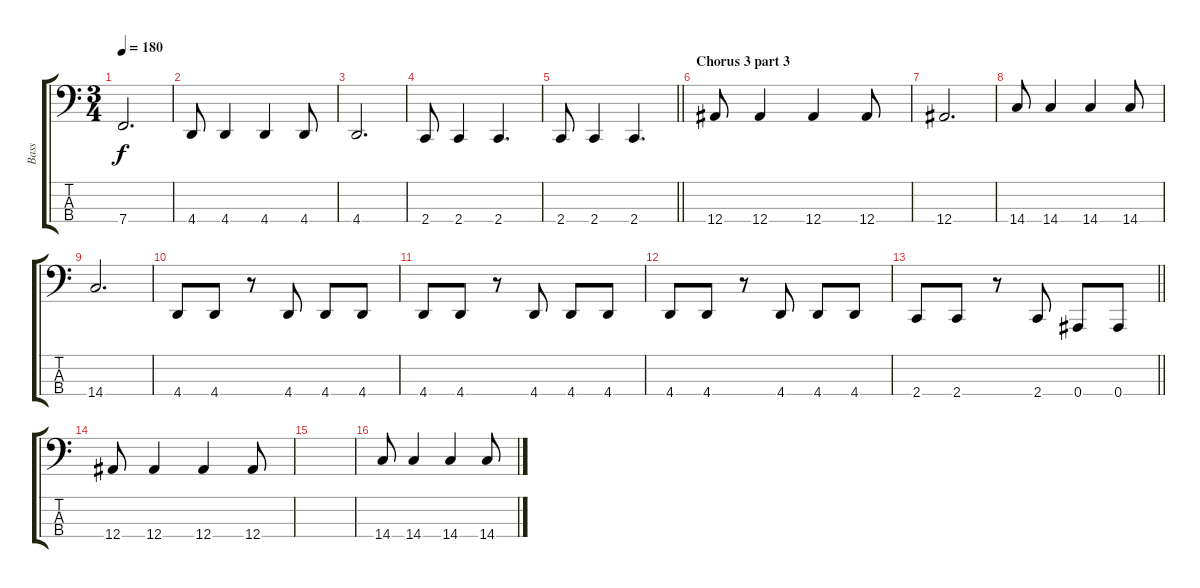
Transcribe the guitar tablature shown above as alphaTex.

\track ("Bass" "Bass") {instrument electricbassfinger}
\staff {score tabs}
\tuning (Eb2 Bb1 F1 Bb0) {hide}
\ts (3 4)
\tempo 180
\clef f4
\ks c
7.4.2{d dy f} |
4.4.8 4.4.4 4.4.4 4.4.8 |
4.4.2{d} |
2.4.8 2.4.4 2.4.4{d} |
\barLineRight lightlight
2.4.8 2.4.4 2.4.4{d} |
\section ("" "Chorus 3 part 3")
12.4.8 12.4.4 12.4.4 12.4.8 |
12.4.2{d} |
14.4.8 14.4.4 14.4.4 14.4.8 |
14.4.2{d} |
4.4.8 4.4.8 r.8 4.4.8 4.4.8 4.4.8 |
4.4.8 4.4.8 r.8 4.4.8 4.4.8 4.4.8 |
4.4.8 4.4.8 r.8 4.4.8 4.4.8 4.4.8 |
\barLineRight lightlight
2.4.8 2.4.8 r.8 2.4.8 0.4.8 0.4.8 |
12.4.8 12.4.4 12.4.4 12.4.8 |
|
14.4.8 14.4.4 14.4.4 14.4.8
